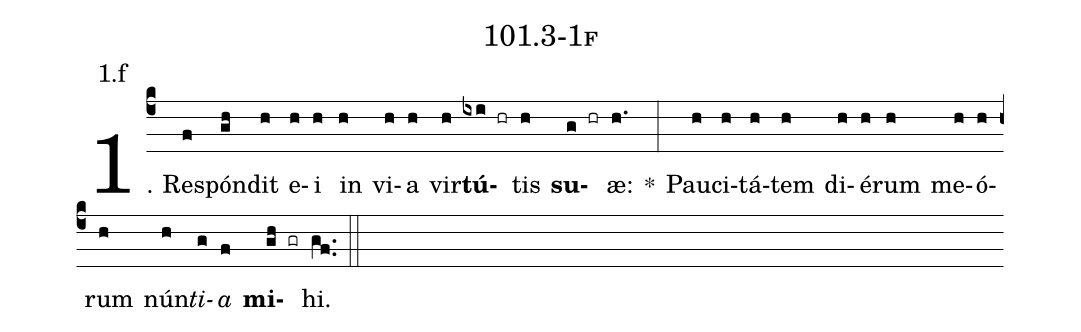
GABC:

name: 101.3-1f;
annotation: 1.f;
%%
(c4)1. Re(f)spón(gh)dit(h) e(h)i(h) in(h) vi(h)a(h) vir(h)<b>tú</b>(ixi hr)tis(h) <b>su</b>(g hr)æ:(h.) *(:) Pau(h)ci(h)tá(h)tem(h) di(h)é(h)rum(h) me(h)ó(h)rum(h) nún(h)<i>ti</i>(g)<i>a</i>(f) <b>mi</b>(gh gr)hi.(gf..) (::)


%E(h) u(h) o(g) u(f) a(gh) e.(gf..) (::)
